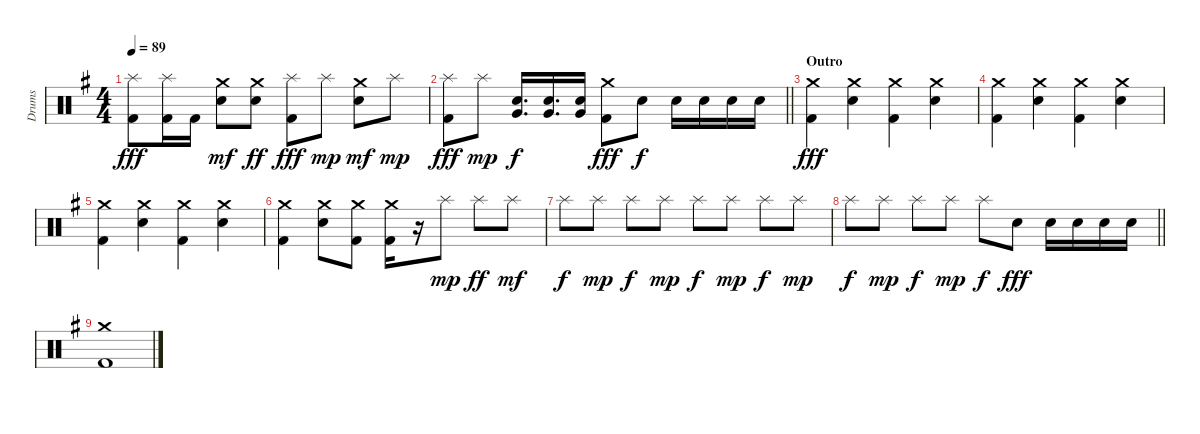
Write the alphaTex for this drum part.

\track ("Drums" "Drums") {instrument percussion}
\staff {score}
\articulation defaults
\ts (4 4)
\tempo 89
\clef neutral
\ks g
("Splash (hit)" "Kick (hit) 2").8{dy fff} ("Splash (hit)" "Kick (hit) 2").16 "Kick (hit) 2".16 ("Crash medium (hit)" "Electric Snare (hit)").8{dy mf} ("Crash medium (hit)" "Electric Snare (hit)").8{dy ff} ("Splash (hit)" "Kick (hit) 2").8{dy fff} "Splash (hit)".8{dy mp} ("Crash medium (hit)" "Electric Snare (hit)").8{dy mf} "Splash (hit)".8{dy mp} |
\barLineRight lightlight
("Splash (hit)" "Kick (hit) 2").8{dy fff} "Splash (hit)".8{dy mp} ("Very Low Tom (hit)" "Electric Snare (hit)").16{d dy f} ("Very Low Tom (hit)" "Electric Snare (hit)").16{d} ("Very Low Tom (hit)" "Electric Snare (hit)").16 ("Crash medium (hit)" "Kick (hit) 2").8{dy fff} "Electric Snare (hit)".8{dy f} "Electric Snare (hit)".16 "Electric Snare (hit)".16 "Electric Snare (hit)".16 "Electric Snare (hit)".16 |
\section ("" "Outro")
("Crash medium (hit)" "Kick (hit) 2").4{dy fff} ("Crash medium (hit)" "Electric Snare (hit)").4 ("Crash medium (hit)" "Kick (hit) 2").4 ("Crash medium (hit)" "Electric Snare (hit)").4 |
("Crash medium (hit)" "Kick (hit) 2").4 ("Crash medium (hit)" "Electric Snare (hit)").4 ("Crash medium (hit)" "Kick (hit) 2").4 ("Crash medium (hit)" "Electric Snare (hit)").4 |
("Crash medium (hit)" "Kick (hit) 2").4 ("Crash medium (hit)" "Electric Snare (hit)").4 ("Crash medium (hit)" "Kick (hit) 2").4 ("Crash medium (hit)" "Electric Snare (hit)").4 |
("Crash medium (hit)" "Kick (hit) 2").4 ("Crash medium (hit)" "Electric Snare (hit)").8 ("Crash medium (hit)" "Kick (hit) 2").8 ("Crash medium (hit)" "Kick (hit) 2").16 r.16 "Splash (hit)".8{dy mp} "Splash (hit)".8{dy ff} "Splash (hit)".8{dy mf} |
"Splash (hit)".8{dy f} "Splash (hit)".8{dy mp} "Splash (hit)".8{dy f} "Splash (hit)".8{dy mp} "Splash (hit)".8{dy f} "Splash (hit)".8{dy mp} "Splash (hit)".8{dy f} "Splash (hit)".8{dy mp} |
\barLineRight lightlight "Splash (hit)".8{dy f} "Splash (hit)".8{dy mp} "Splash (hit)".8{dy f} "Splash (hit)".8{dy mp} "Splash (hit)".8{dy f} "Electric Snare (hit)".8{dy fff} "Electric Snare (hit)".16 "Electric Snare (hit)".16 "Electric Snare (hit)".16 "Electric Snare (hit)".16
|
("Crash medium (hit)" "Kick (hit) 2").1
